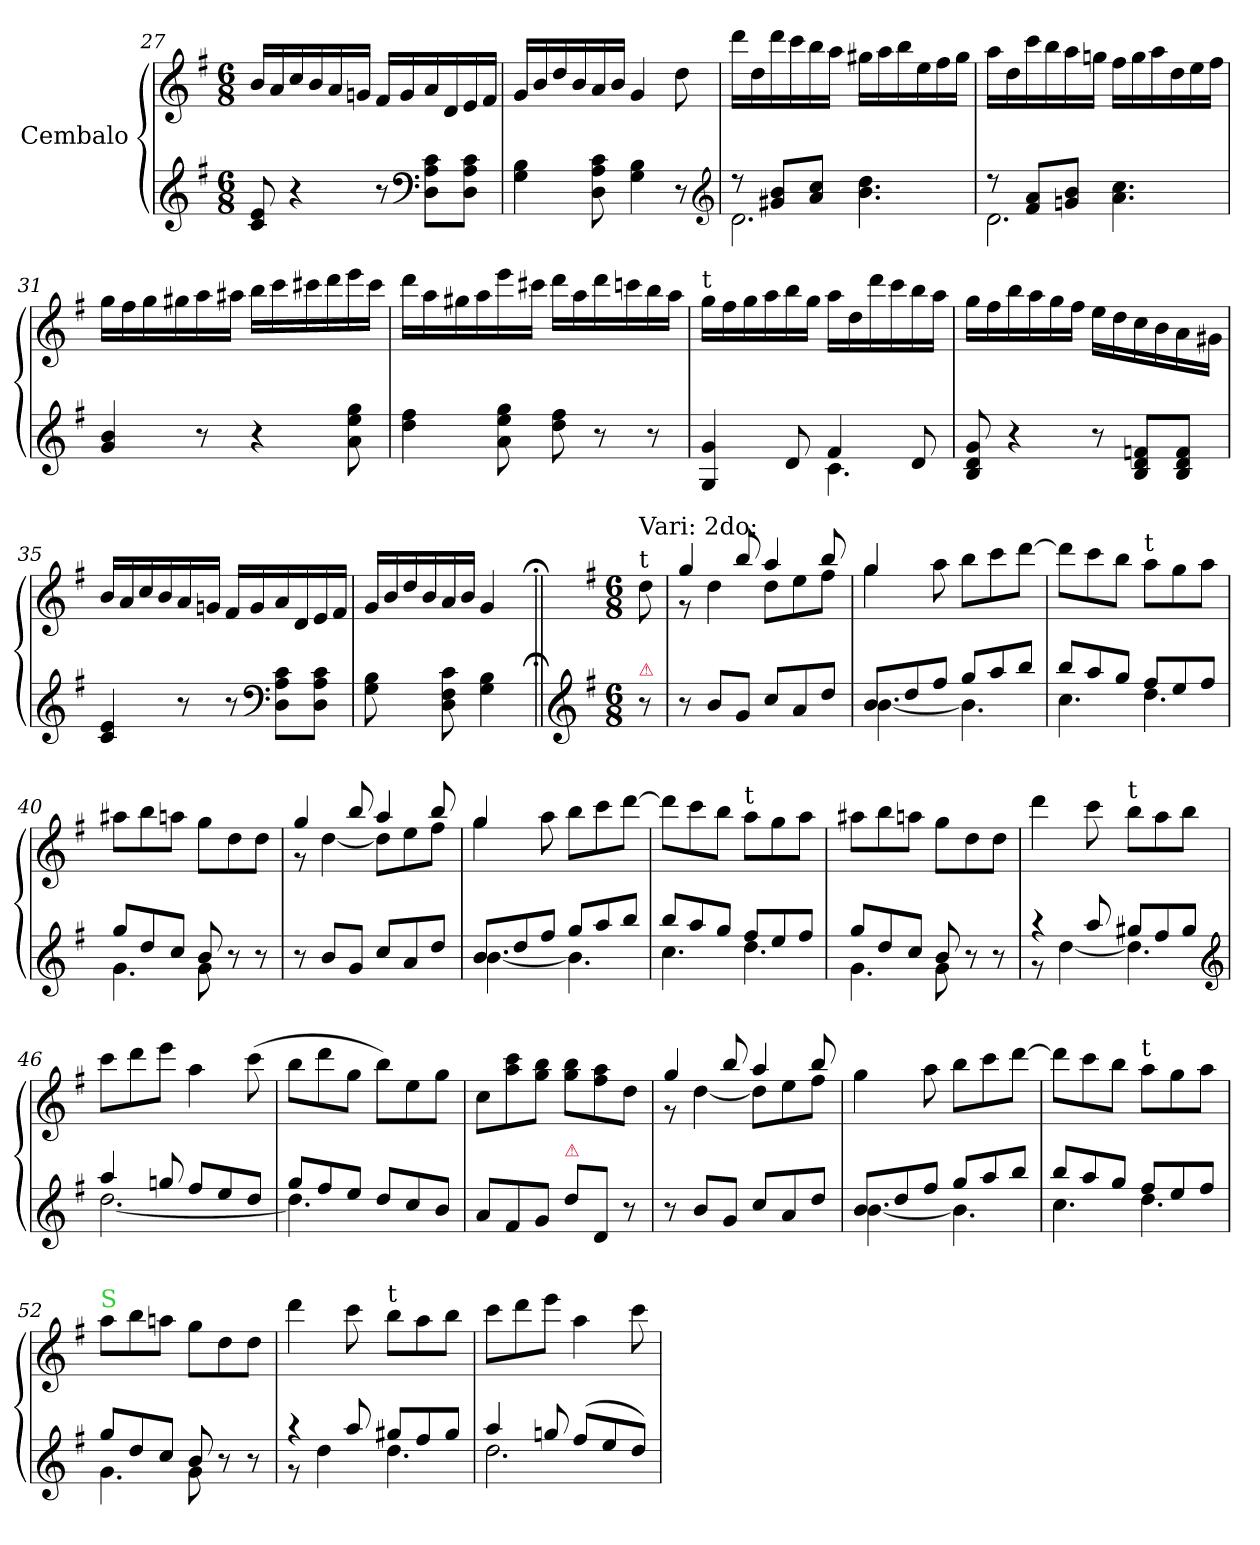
**kern	**kern
*part2	*part1
*staff2	*staff1
*I"Cembalo	*I"Cembalo
*clefG2	*clefG2
*k[f#]	*k[f#]
*M6/8	*M6/8
=27	=27
8c/ 8e/	16b/LL
.	16a/
4r	16cc/
.	16b/
.	16a/
.	16gn/JJ
8r	16f#/LL
.	16g/
*clefF4	*
8D\ 8A\ 8c\L	16a/
.	16d/
8D\ 8A\ 8c\J	16e/
.	16f#/JJ
=28	=28
4G\ 4B\	16g/LL
.	16b/
.	16dd/
.	16b/
8D\ 8A\ 8c\	16a/
.	16b/JJ
4G\ 4B\	4g/
8r	8dd\
*clefG2	*
=29	=29
*^	*
8r	2.d\	16ddd\LL
.	.	16dd\
8g#X/ 8b/L	.	16ddd\
.	.	16ccc\
8a/ 8cc/J	.	16bb\
.	.	16aa\JJ
4.b\ 4.dd\	.	16gg#X\LL
.	.	16aa\
.	.	16bb\
.	.	16ee\
.	.	16ff#\
.	.	16gg#\JJ
=30	=30	=30
8r	2.d\	16aa\LL
.	.	16dd\
8f#/ 8a/L	.	16ccc\
.	.	16bb\
8gn/ 8b/J	.	16aa\
.	.	16ggn\JJ
4.a\ 4.cc\	.	16ff#\LL
.	.	16gg\
.	.	16aa\
.	.	16dd\
.	.	16ee\
.	.	16ff#\JJ
*v	*v	*
=31	=31
4g/ 4b/	16gg\LL
.	16ff#\
.	16gg\
.	16gg#X\
8r	16aa\
.	16aa#X\JJ
4r	16bb\LL
.	16ccc\
.	16ccc#X\
.	16ddd\
8a\ 8ee\ 8gg\	16eee\
.	16ccc#\JJ
=32	=32
4dd\ 4ff#\	16ddd\LL
.	16aa\
.	16gg#X\
.	16aa\
8a\ 8ee\ 8gg\	16eee\
.	16ccc#X\JJ
8dd\ 8ff#\	16ddd\LL
.	16aa\
8r	16ddd\
.	16cccn\
8r	16bb\
.	16aa\JJ
=33	=33
*^	*
!	!	!LO:TX:a:t=t
4G/ 4g/	4rFyy	16gg\LL
.	.	16ff#\
.	.	16gg\
.	.	16aa\
8d/	8rAyy	16bb\
.	.	16gg\JJ
4f#/	4.c\	16aa\LL
.	.	16dd\
.	.	16ddd\
.	.	16ccc\
8d/	.	16bb\
.	.	16aa\JJ
*v	*v	*
=34	=34
8B/ 8d/ 8g/	16gg\LL
.	16ff#\
4r	16bb\
.	16aa\
.	16gg\
.	16ff#\JJ
8r	16ee\LL
.	16dd\
8B/ 8d/ 8fn/L	16cc\
.	16b\
8B/ 8d/ 8f/J	16a\
.	16g#X\JJ
=35	=35
4c/ 4e/	16b/LL
.	16a/
.	16cc/
.	16b/
8r	16a/
.	16gn/JJ
8r	16f#/LL
.	16g/
*clefF4	*
8D\ 8A\ 8c\L	16a/
.	16d/
8D\ 8A\ 8c\J	16e/
.	16f#/JJ
=	=
!LO:N:vis=8	!
4G\ 4B\	16g/LL
.	16b/
.	16dd/
.	16b/
8D\ 8F#\ 8c\	16a/
.	16b/JJ
4G\ 4B\	4g/
=36||;	=36||;
*clefG2	*
*k[f#]	*k[f#]
*M6/8	*M6/8
!	!LO:TX:a:t=Vari&colon; 2do&colon;
!	!LO:TX:a:t=t
!LO:TX:a:color=crimson:t=⚠	!
8r	8dd\
=37	=37
*	*^
8r	4gg/	8r
8b/L	.	4dd\
8g/J	8bb/	.
8cc/L	4aa/	8dd\L
8a/	.	8ee\
8dd/J	8bb/	8ff#\J
=38	=38	=38
*^	*	*
8b/L	[4.b\	4gg/	4gg\
8dd/	.	.	.
8ff#/J	.	8aa\	2reyy
8gg/L	4.b\]	8bb\L	.
8aa/	.	8ccc\	.
8bb/J	.	[8ddd\J	.
*	*	*v	*v
=39	=39	=39
8bb/L	4.cc\	8ddd\L]
8aa/	.	8ccc\
8gg/J	.	8bb\J
!	!	!LO:TX:a:t=t
8ff#/L	4.dd\	8aa\L
8ee/	.	8gg\
8ff#/J	.	8aa\J
=40	=40	=40
8gg/L	4.g\	8aa#X\L
8dd/	.	8bb\
8cc/J	.	8aan\J
8b/	8g\	8gg\L
8r	8ryy	8dd\
8r	8ryy	8dd\J
*v	*v	*
=41	=41
*	*^
8r	4gg/	8r
8b/L	.	[4dd\
8g/J	8bb/	.
8cc/L	4aa/	8dd\L]
8a/	.	8ee\
8dd/J	8bb/	8ff#\J
=42	=42	=42
*^	*	*
8b/L	[4.b\	4gg/	4gg\
8dd/	.	.	.
8ff#/J	.	8aa\	2reyy
8gg/L	4.b\]	8bb\L	.
8aa/	.	8ccc\	.
8bb/J	.	[8ddd\J	.
*	*	*v	*v
=43	=43	=43
8bb/L	4.cc\	8ddd\L]
8aa/	.	8ccc\
8gg/J	.	8bb\J
!	!	!LO:TX:a:t=t
8ff#/L	4.dd\	8aa\L
8ee/	.	8gg\
8ff#/J	.	8aa\J
=44	=44	=44
8gg/L	4.g\	8aa#X\L
8dd/	.	8bb\
8cc/J	.	8aan\J
8b/	8g\	8gg\L
8r	8ryy	8dd\
8r	8ryy	8dd\J
=45	=45	=45
4raa	8r	4ddd\
.	[4dd\	.
8aa/	.	8ccc\
!	!	!LO:TX:a:t=t
8gg#X/L	4.dd\]	8bb\L
8ff#/	.	8aa\
8gg#/J	.	8bb\J
*clefG2	*	*
=46	=46	=46
4aa/	[2.dd\	8ccc\L
.	.	8ddd\
8ggn/	.	8eee\J
8ff#/L	.	4aa\
8ee/	.	.
8dd/J	.	(8ccc\
=47	=47	=47
8gg/L	4.dd\]	8bb\L
8ff#/	.	8ddd\
8ee/J	.	8gg\J
8dd/L	8ryy	8bb\L)
8cc/	4ryy	8ee\
8b/J	.	8gg\J
*v	*v	*
=48	=48
8a/L	8cc\L
8f#/	8aa\ 8ccc\
8g/J	8gg\ 8bb\J
!LO:TX:a:color=crimson:t=⚠	!
8dd\L	8gg\ 8bb\L
8d/J	8ff#\ 8aa\
8r	8dd\J
=49	=49
*	*^
8r	4gg/	8r
8b/L	.	[4dd\
8g/J	8bb/	.
8cc/L	4aa/	8dd\L]
8a/	.	8ee\
8dd/J	8bb/	8ff#\J
*	*v	*v
=50	=50
*^	*
8b/L	[4.b\	4gg\
8dd/	.	.
8ff#/J	.	8aa\
8gg/L	4.b\]	8bb\L
8aa/	.	8ccc\
8bb/J	.	[8ddd\J
=51	=51	=51
8bb/L	4.cc\	8ddd\L]
8aa/	.	8ccc\
8gg/J	.	8bb\J
!	!	!LO:TX:a:t=t
8ff#/L	4.dd\	8aa\L
8ee/	.	8gg\
8ff#/J	.	8aa\J
=52	=52	=52
!	!	!LO:TX:a:color=limegreen:t=S
8gg/L	4.g\	8aa\L
8dd/	.	8bb\
8cc/J	.	8aan\J
8b/	8g\	8gg\L
8r	8ryy	8dd\
8r	8ryy	8dd\J
=53	=53	=53
4raa	8r	4ddd\
.	4dd\	.
8aa/	.	8ccc\
!	!	!LO:TX:a:t=t
8gg#X/L	4.dd\	8bb\L
8ff#/	.	8aa\
8gg#/J	.	8bb\J
=54	=54	=54
4aa/	2.dd\	8ccc\L
.	.	8ddd\
8ggn/	.	8eee\J
(<8ff#/L	.	4aa\
8ee/	.	.
8dd/J)	.	8ccc\
*v	*v	*
=	=
*-	*-
